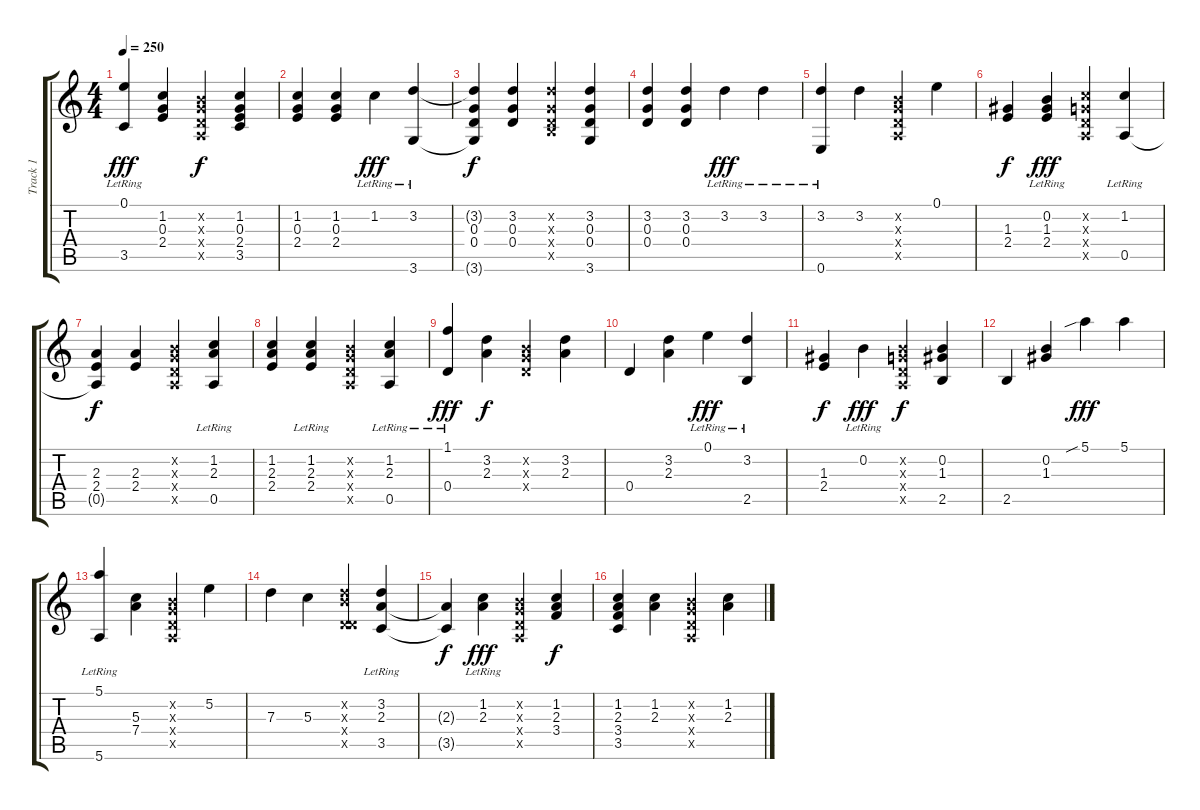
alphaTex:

\track ("Track 1" "Track 1") {instrument acousticguitarsteel}
\staff {score tabs}
\tuning (E4 B3 G3 D3 A2 E2) {hide}
\ts (4 4)
\tempo 250
\clef g2
\ks c
(0.1{lr} 3.5{lr}).4{dy fff} (1.2 0.3 2.4).4 (0.2{x} 0.3{x} 0.4{x} 0.5{x}).4{dy f} (1.2 0.3 2.4 3.5).4 |
(1.2 0.3 2.4).4 (1.2 0.3 2.4).4 1.2{lr}.4{dy fff} (3.2{lr} 3.6{lr}).4 |
(3.2{t} 0.3 0.4 3.6{t}).4{dy f} (3.2 0.3 0.4).4 (3.2{x} 0.3{x} 0.4{x} 2.5{x}).4 (3.2 0.3 0.4 3.6).4 |
(3.2 0.3 0.4).4 (3.2 0.3 0.4).4 3.2{lr}.4{dy fff} 3.2{lr}.4 |
(3.2{lr} 0.6{lr}).4 3.2.4 (0.2{x} 0.3{x} 0.4{x} 0.5{x}).4 0.1.4 |
(1.3 2.4).4{dy f} (0.2{lr} 1.3{lr} 2.4{lr}).4{dy fff} (1.2{x} 0.3{x} 0.4{x} 0.5{x}).4 (1.2{lr} 0.5{lr}).4 |
(2.3 2.4 0.5{t}).4{dy f} (2.3 2.4).4 (0.2{x} 0.3{x} 0.4{x} 0.5{x}).4 (1.2{lr} 2.3 0.5).4 |
(1.2 2.3 2.4).4 (1.2{lr} 2.3 2.4).4 (0.2{x} 0.3{x} 0.4{x} 0.5{x}).4 (1.2{lr} 2.3 0.5).4 |
(1.1{lr} 0.4{lr}).4{dy fff} (3.2 2.3).4{dy f} (0.2{x} 0.3{x} 0.4{x}).4 (3.2 2.3).4 |
0.4.4 (3.2 2.3).4 0.1{lr}.4{dy fff} (3.2{lr} 2.5).4 |
(1.3 2.4).4{dy f} 0.2{lr}.4{dy fff} (0.2{x} 0.3{x} 0.4{x} 0.5{x}).4{dy f} (0.2 1.3 2.5).4 |
2.5.4 (0.2 1.3).4 5.1{sib}.4{dy fff} 5.1.4 |
(5.1{lr} 5.6{lr}).4 (5.3 7.4).4 (0.2{x} 0.3{x} 0.4{x} 0.5{x}).4 5.2.4 |
7.3.4 5.3.4 (0.2{x} 7.3{x} 0.4{x} 5.5{x}).4 (3.2{lr} 2.3 3.5).4 |
(2.3{t} 3.5{t}).4{dy f} (1.2 2.3{lr}).4{dy fff} (0.2{x} 0.3{x} 0.4{x} 0.5{x}).4 (1.2 2.3 3.4).4{dy f} |
(1.2 2.3 3.4 3.5).4 (1.2 2.3).4 (0.2{x} 0.3{x} 0.4{x} 0.5{x}).4 (1.2 2.3).4
